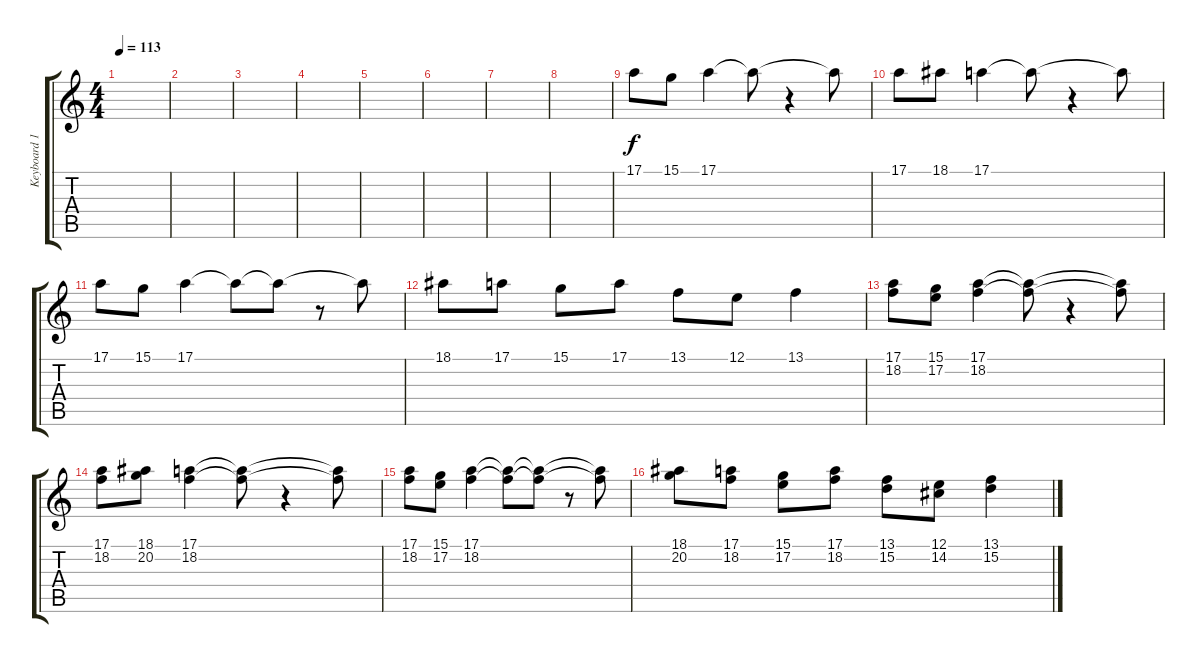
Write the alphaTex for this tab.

\track ("Keyboard 1" "Keyboard 1") {instrument churchorgan}
\staff {score tabs}
\tuning (E4 B3 G3 D3 A2 D2) {hide}
\ts (4 4)
\tempo 113
\clef g2
\ks c
|
|
|
|
|
|
|
|
17.1.8 15.1.8 17.1.4 17.1{t}.8 r.4 17.1{t}.8 |
17.1.8 18.1.8 17.1.4 17.1{t}.8 r.4 17.1{t}.8 |
17.1.8 15.1.8 17.1.4 17.1{t}.8 17.1{t}.8 r.8 17.1{t}.8 |
18.1.8 17.1.8 15.1.8 17.1.8 13.1.8 12.1.8 13.1.4 |
(17.1 18.2).8 (15.1 17.2).8 (17.1 18.2).4 (17.1{t} 18.2{t}).8 r.4 (17.1{t} 18.2{t}).8 |
(17.1 18.2).8 (18.1 20.2).8 (17.1 18.2).4 (17.1{t} 18.2{t}).8 r.4 (17.1{t} 18.2{t}).8 |
(17.1 18.2).8 (15.1 17.2).8 (17.1 18.2).4 (17.1{t} 18.2{t}).8 (17.1{t} 18.2{t}).8 r.8 (17.1{t} 18.2{t}).8 |
(18.1 20.2).8 (17.1 18.2).8 (15.1 17.2).8 (17.1 18.2).8 (13.1 15.2).8 (12.1 14.2).8 (13.1 15.2).4
